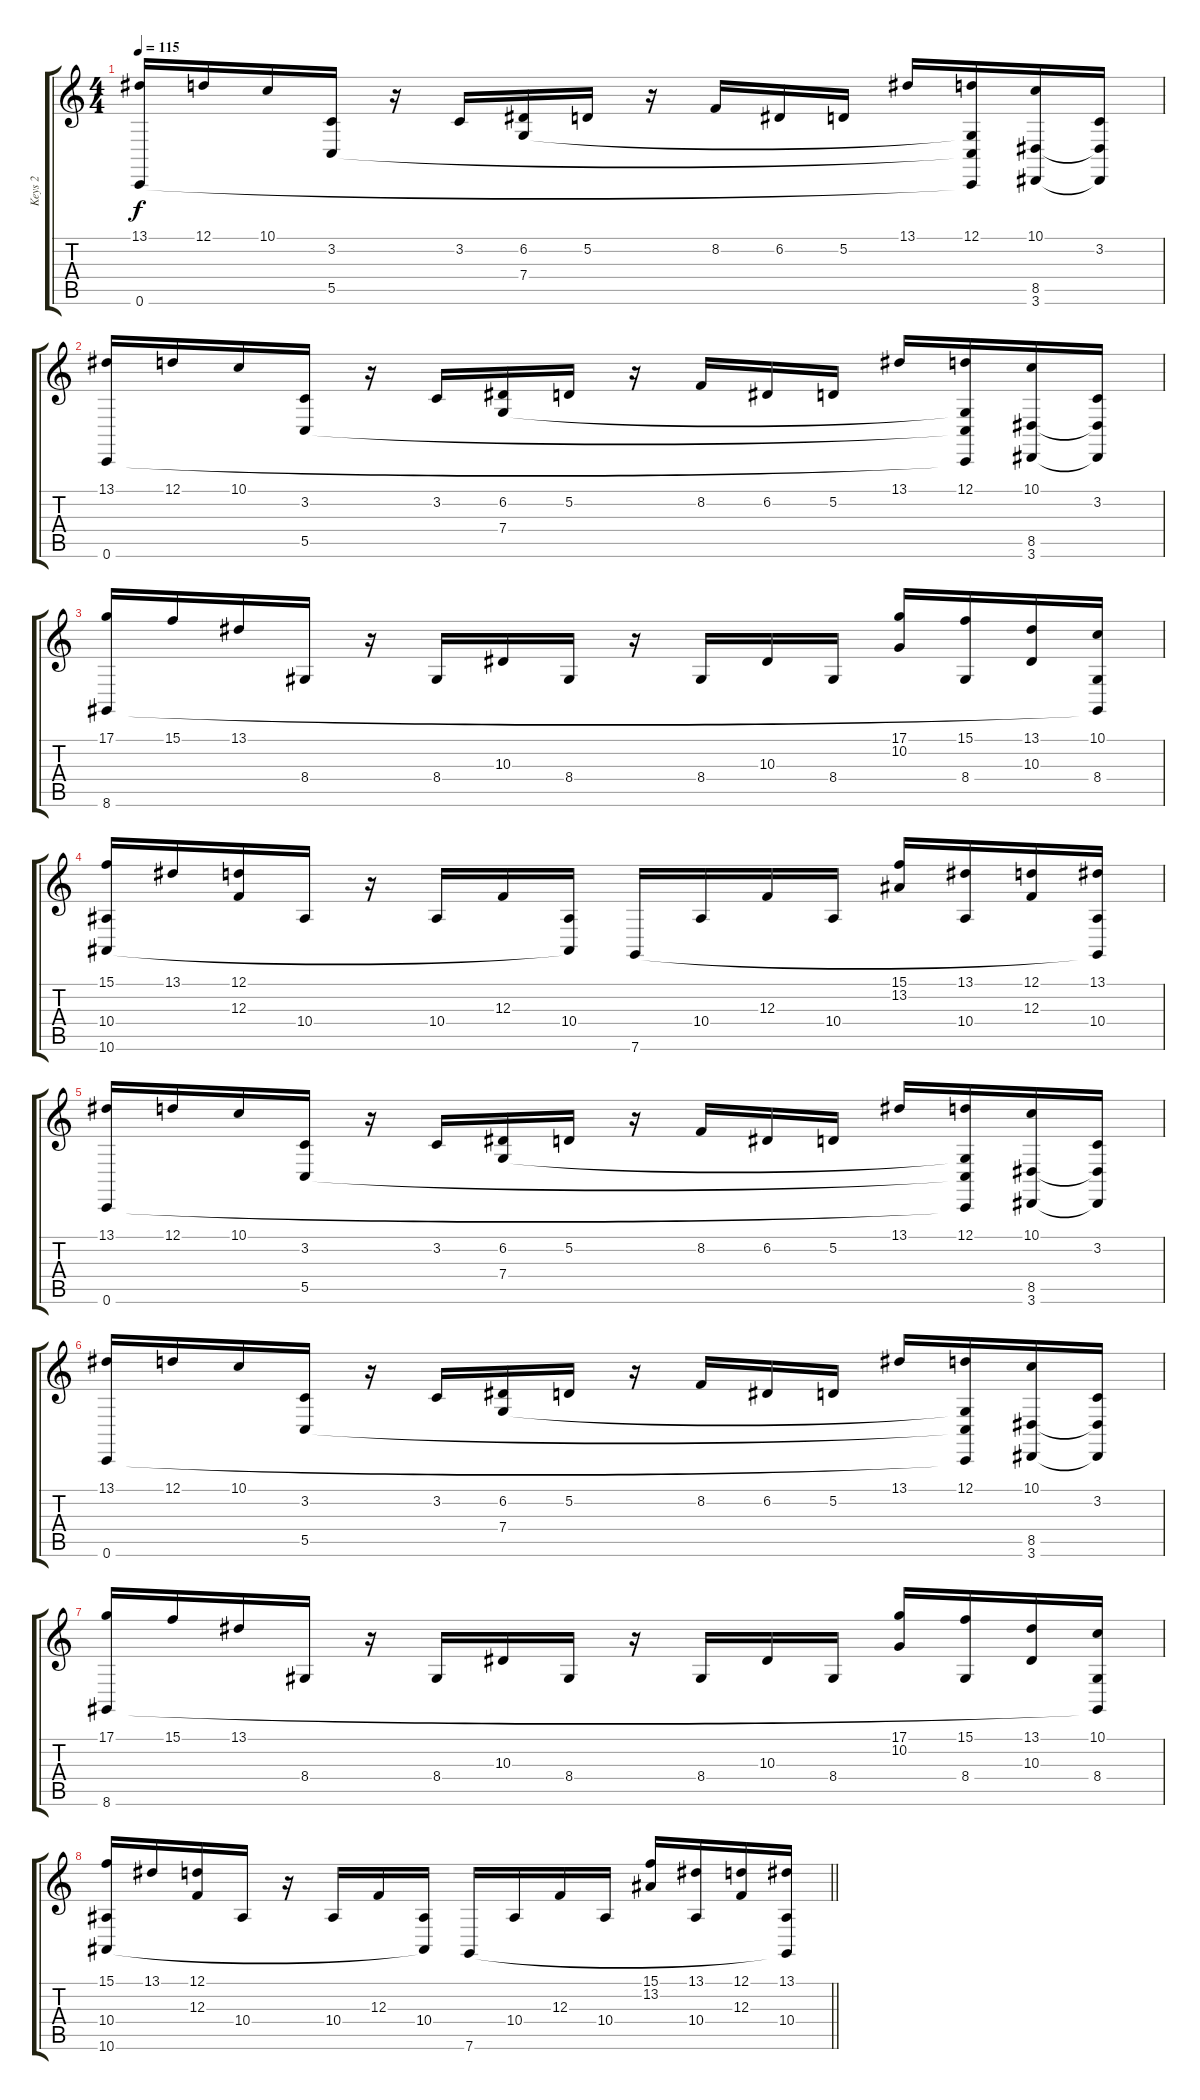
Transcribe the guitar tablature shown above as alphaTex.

\track ("Keys 2" "Keys 2") {instrument fx5brightness}
\staff {score tabs}
\tuning (D4 A3 F3 C3 G2 C2) {hide}
\ts (4 4)
\tempo 115
\clef g2
\ks c
(13.1 0.6).16{dy f} 12.1.16 10.1.16 (3.2 5.5).16 r.16 3.2.16 (6.2 7.4).16 5.2.16 r.16 8.2.16 6.2.16 5.2.16 13.1.16 (12.1 7.4{t} 5.5{t} 0.6{t}).16 (10.1 8.5 3.6).16 (3.2 8.5{t} 3.6{t}).16 |
(13.1 0.6).16 12.1.16 10.1.16 (3.2 5.5).16 r.16 3.2.16 (6.2 7.4).16 5.2.16 r.16 8.2.16 6.2.16 5.2.16 13.1.16 (12.1 7.4{t} 5.5{t} 0.6{t}).16 (10.1 8.5 3.6).16 (3.2 8.5{t} 3.6{t}).16 |
(17.1 8.6).16 15.1.16 13.1.16 8.4.16 r.16 8.4.16 10.3.16 8.4.16 r.16 8.4.16 10.3.16 8.4.16 (17.1 10.2).16 (15.1 8.4).16 (13.1 10.3).16 (10.1 8.4 8.6{t}).16 |
(15.1 10.4 10.6).16 13.1.16 (12.1 12.3).16 10.4.16 r.16 10.4.16 12.3.16 (10.4 10.6{t}).16 7.6.16 10.4.16 12.3.16 10.4.16 (15.1 13.2).16 (13.1 10.4).16 (12.1 12.3).16 (13.1 10.4 7.6{t}).16 |
(13.1 0.6).16 12.1.16 10.1.16 (3.2 5.5).16 r.16 3.2.16 (6.2 7.4).16 5.2.16 r.16 8.2.16 6.2.16 5.2.16 13.1.16 (12.1 7.4{t} 5.5{t} 0.6{t}).16 (10.1 8.5 3.6).16 (3.2 8.5{t} 3.6{t}).16 |
(13.1 0.6).16 12.1.16 10.1.16 (3.2 5.5).16 r.16 3.2.16 (6.2 7.4).16 5.2.16 r.16 8.2.16 6.2.16 5.2.16 13.1.16 (12.1 7.4{t} 5.5{t} 0.6{t}).16 (10.1 8.5 3.6).16 (3.2 8.5{t} 3.6{t}).16 |
(17.1 8.6).16 15.1.16 13.1.16 8.4.16 r.16 8.4.16 10.3.16 8.4.16 r.16 8.4.16 10.3.16 8.4.16 (17.1 10.2).16 (15.1 8.4).16 (13.1 10.3).16 (10.1 8.4 8.6{t}).16 |
\barLineRight lightlight
(15.1 10.4 10.6).16 13.1.16 (12.1 12.3).16 10.4.16 r.16 10.4.16 12.3.16 (10.4 10.6{t}).16 7.6.16 10.4.16 12.3.16 10.4.16 (15.1 13.2).16 (13.1 10.4).16 (12.1 12.3).16 (13.1 10.4 7.6{t}).16
